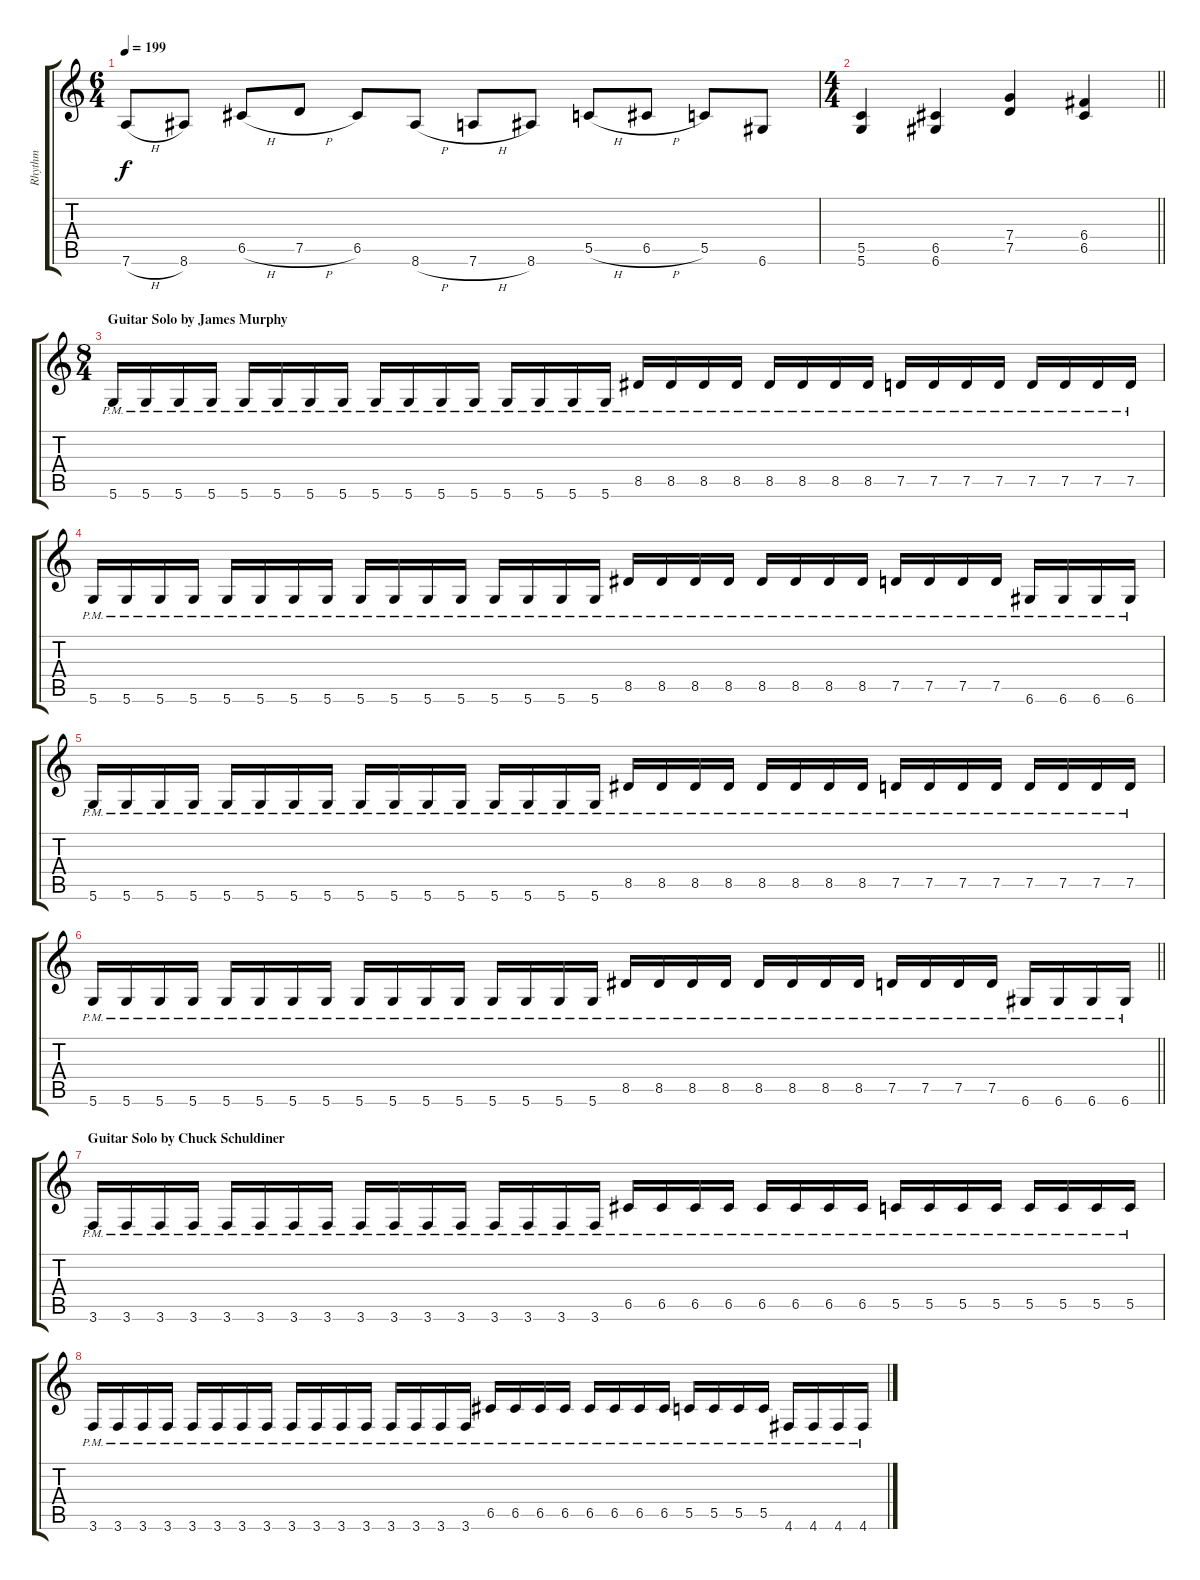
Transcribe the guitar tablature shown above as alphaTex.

\track ("Rhythm" "Rhythm") {instrument overdrivenguitar}
\staff {score tabs}
\tuning (D4 A3 F3 C3 G2 D2) {hide}
\ts (6 4)
\tempo 199
\clef g2
\ks c
7.6{h}.8{dy f} 8.6.8 6.5{h}.8 7.5{h}.8 6.5.8 8.6{h}.8 7.6{h}.8 8.6.8 5.5{h}.8 6.5{h}.8 5.5.8 6.6.8 |
\ts (4 4)
\barLineRight lightlight
(5.5 5.6).4 (6.5 6.6).4 (7.4 7.5).4 (6.4 6.5).4 |
\ts (8 4)
\section ("" "Guitar Solo by James Murphy")
5.6{pm}.16 5.6{pm}.16 5.6{pm}.16 5.6{pm}.16 5.6{pm}.16 5.6{pm}.16 5.6{pm}.16 5.6{pm}.16 5.6{pm}.16 5.6{pm}.16 5.6{pm}.16 5.6{pm}.16 5.6{pm}.16 5.6{pm}.16 5.6{pm}.16 5.6{pm}.16 8.5{pm}.16 8.5{pm}.16 8.5{pm}.16 8.5{pm}.16 8.5{pm}.16 8.5{pm}.16 8.5{pm}.16 8.5{pm}.16 7.5{pm}.16 7.5{pm}.16 7.5{pm}.16 7.5{pm}.16 7.5{pm}.16 7.5{pm}.16 7.5{pm}.16 7.5{pm}.16 |
5.6{pm}.16 5.6{pm}.16 5.6{pm}.16 5.6{pm}.16 5.6{pm}.16 5.6{pm}.16 5.6{pm}.16 5.6{pm}.16 5.6{pm}.16 5.6{pm}.16 5.6{pm}.16 5.6{pm}.16 5.6{pm}.16 5.6{pm}.16 5.6{pm}.16 5.6{pm}.16 8.5{pm}.16 8.5{pm}.16 8.5{pm}.16 8.5{pm}.16 8.5{pm}.16 8.5{pm}.16 8.5{pm}.16 8.5{pm}.16 7.5{pm}.16 7.5{pm}.16 7.5{pm}.16 7.5{pm}.16 6.6{pm}.16 6.6{pm}.16 6.6{pm}.16 6.6{pm}.16 |
5.6{pm}.16 5.6{pm}.16 5.6{pm}.16 5.6{pm}.16 5.6{pm}.16 5.6{pm}.16 5.6{pm}.16 5.6{pm}.16 5.6{pm}.16 5.6{pm}.16 5.6{pm}.16 5.6{pm}.16 5.6{pm}.16 5.6{pm}.16 5.6{pm}.16 5.6{pm}.16 8.5{pm}.16 8.5{pm}.16 8.5{pm}.16 8.5{pm}.16 8.5{pm}.16 8.5{pm}.16 8.5{pm}.16 8.5{pm}.16 7.5{pm}.16 7.5{pm}.16 7.5{pm}.16 7.5{pm}.16 7.5{pm}.16 7.5{pm}.16 7.5{pm}.16 7.5{pm}.16 |
\barLineRight lightlight
5.6{pm}.16 5.6{pm}.16 5.6{pm}.16 5.6{pm}.16 5.6{pm}.16 5.6{pm}.16 5.6{pm}.16 5.6{pm}.16 5.6{pm}.16 5.6{pm}.16 5.6{pm}.16 5.6{pm}.16 5.6{pm}.16 5.6{pm}.16 5.6{pm}.16 5.6{pm}.16 8.5{pm}.16 8.5{pm}.16 8.5{pm}.16 8.5{pm}.16 8.5{pm}.16 8.5{pm}.16 8.5{pm}.16 8.5{pm}.16 7.5{pm}.16 7.5{pm}.16 7.5{pm}.16 7.5{pm}.16 6.6{pm}.16 6.6{pm}.16 6.6{pm}.16 6.6{pm}.16 |
\section ("" "Guitar Solo by Chuck Schuldiner")
3.6{pm}.16 3.6{pm}.16 3.6{pm}.16 3.6{pm}.16 3.6{pm}.16 3.6{pm}.16 3.6{pm}.16 3.6{pm}.16 3.6{pm}.16 3.6{pm}.16 3.6{pm}.16 3.6{pm}.16 3.6{pm}.16 3.6{pm}.16 3.6{pm}.16 3.6{pm}.16 6.5{pm}.16 6.5{pm}.16 6.5{pm}.16 6.5{pm}.16 6.5{pm}.16 6.5{pm}.16 6.5{pm}.16 6.5{pm}.16 5.5{pm}.16 5.5{pm}.16 5.5{pm}.16 5.5{pm}.16 5.5{pm}.16 5.5{pm}.16 5.5{pm}.16 5.5{pm}.16 |
3.6{pm}.16 3.6{pm}.16 3.6{pm}.16 3.6{pm}.16 3.6{pm}.16 3.6{pm}.16 3.6{pm}.16 3.6{pm}.16 3.6{pm}.16 3.6{pm}.16 3.6{pm}.16 3.6{pm}.16 3.6{pm}.16 3.6{pm}.16 3.6{pm}.16 3.6{pm}.16 6.5{pm}.16 6.5{pm}.16 6.5{pm}.16 6.5{pm}.16 6.5{pm}.16 6.5{pm}.16 6.5{pm}.16 6.5{pm}.16 5.5{pm}.16 5.5{pm}.16 5.5{pm}.16 5.5{pm}.16 4.6{pm}.16 4.6{pm}.16 4.6{pm}.16 4.6{pm}.16
